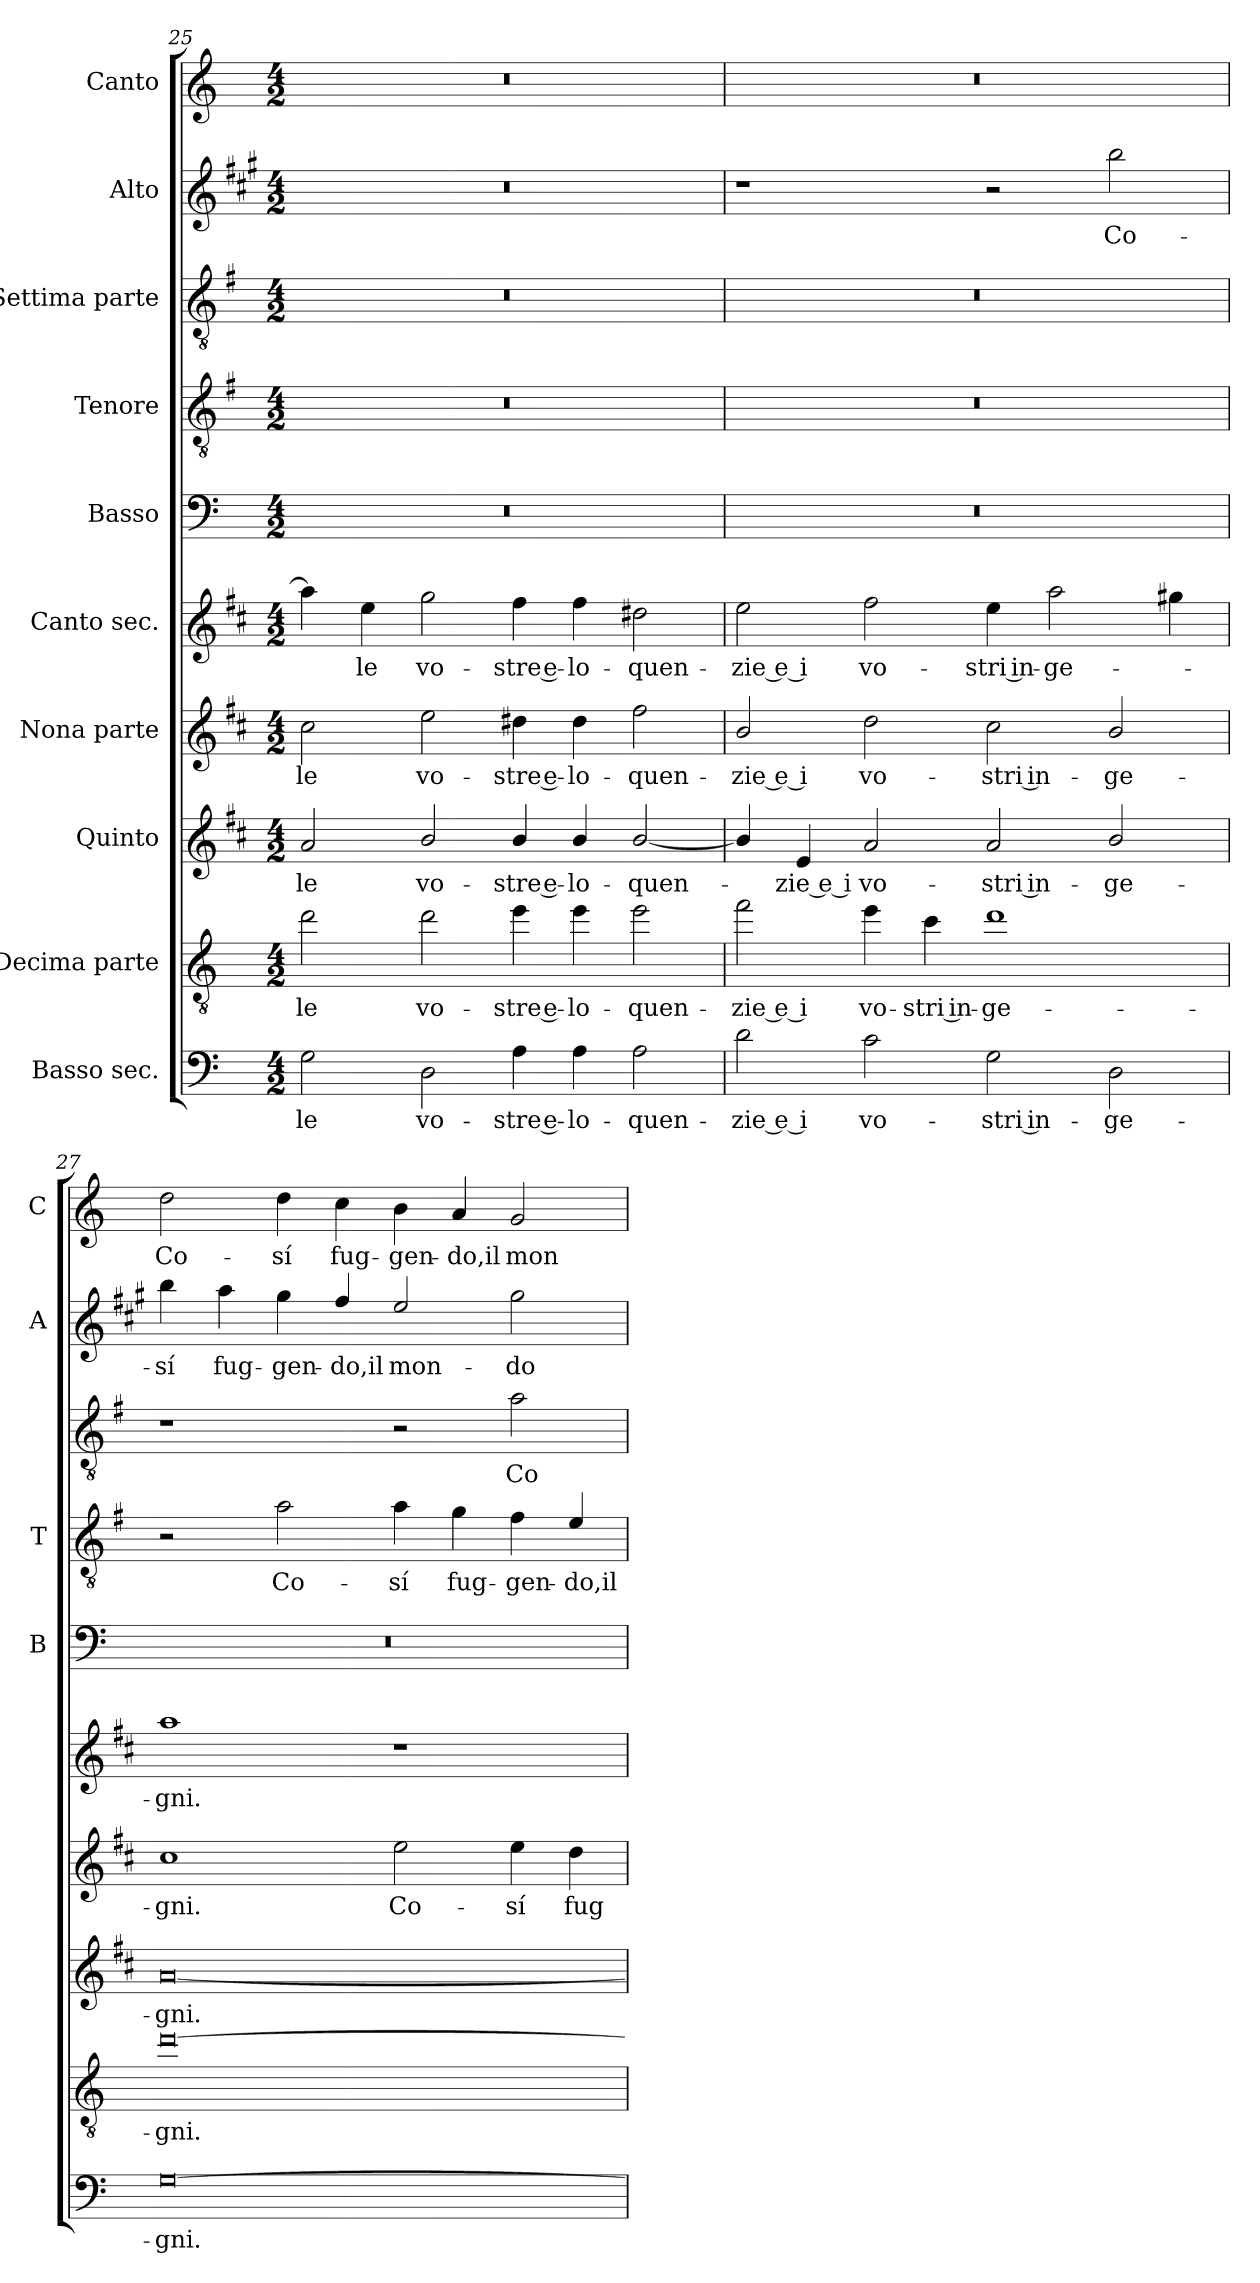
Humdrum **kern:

**kern	**text	**kern	**text	**kern	**text	**kern	**text	**kern	**text	**kern	**kern	**text	**kern	**text	**kern	**text	**kern	**text
*part10	*part10	*part9	*part9	*part8	*part8	*part7	*part7	*part6	*part6	*part5	*part4	*part4	*part3	*part3	*part2	*part2	*part1	*part1
*staff10	*staff10	*staff9	*staff9	*staff8	*staff8	*staff7	*staff7	*staff6	*staff6	*staff5	*staff4	*staff4	*staff3	*staff3	*staff2	*staff2	*staff1	*staff1
*I"Basso sec.	*	*I"Decima parte	*	*I"Quinto	*	*I"Nona parte	*	*I"Canto sec.	*	*I"Basso	*I"Tenore	*	*I"Settima parte	*	*I"Alto	*	*I"Canto	*
*	*	*	*	*	*	*	*	*	*	*I'B	*I'T	*	*	*	*I'A	*	*I'C	*
!!LO:PB:g=z
*clefF4	*	*clefGv2	*	*clefG2	*	*clefG2	*	*clefG2	*	*clefF4	*clefGv2	*	*clefGv2	*	*clefG2	*	*clefG2	*
*	*	*ITrd8c14	*	*ITrd1c2	*	*ITrd1c2	*	*ITrd1c2	*	*	*ITrd4c7	*	*ITrd4c7	*	*ITrd5c9	*	*	*
*k[]	*	*k[]	*	*k[]	*	*k[]	*	*k[]	*	*k[]	*k[]	*	*k[]	*	*k[]	*	*k[]	*
*C:	*	*C:	*	*C:	*	*C:	*	*C:	*	*C:	*C:	*	*C:	*	*C:	*	*C:	*
*M4/2	*	*M4/2	*	*M4/2	*	*M4/2	*	*M4/2	*	*M4/2	*M4/2	*	*M4/2	*	*M4/2	*	*M4/2	*
=25	=25	=25	=25	=25	=25	=25	=25	=25	=25	=25	=25	=25	=25	=25	=25	=25	=25	=25
!	!LO:LY:b	!	!LO:LY:b	!	!LO:LY:b	!	!LO:LY:b	!	!	!	!	!	!	!	!	!	!	!
2G\	le	2d\	le	2g/	le	2b\	le	4gg\]	.	0r	0r	.	0r	.	0r	.	0r	.
!	!	!	!	!	!	!	!	!	!LO:LY:b	!	!	!	!	!	!	!	!	!
.	.	.	.	.	.	.	.	4dd\	le	.	.	.	.	.	.	.	.	.
!	!LO:LY:b	!	!LO:LY:b	!	!LO:LY:b	!	!LO:LY:b	!	!LO:LY:b	!	!	!	!	!	!	!	!	!
2D\	vo-	2d\	vo-	2a/	vo-	2dd\	vo-	2ff\	vo-	.	.	.	.	.	.	.	.	.
!	!LO:LY:b	!	!LO:LY:b	!	!LO:LY:b	!	!LO:LY:b	!	!LO:LY:b	!	!	!	!	!	!	!	!	!
4A\	-stre e-	4e\	-stre e-	4a/	-stre e-	4cc#X\	-stre e-	4ee\	-stre e-	.	.	.	.	.	.	.	.	.
!	!LO:LY:b	!	!LO:LY:b	!	!LO:LY:b	!	!LO:LY:b	!	!LO:LY:b	!	!	!	!	!	!	!	!	!
4A\	-lo-	4e\	-lo-	4a/	-lo-	4cc#\	-lo-	4ee\	-lo-	.	.	.	.	.	.	.	.	.
!	!LO:LY:b	!	!LO:LY:b	!	!LO:LY:b	!	!LO:LY:b	!	!LO:LY:b	!	!	!	!	!	!	!	!	!
2A\	-quen-	2e\	-quen-	[2a/	-quen-	2ee\	-quen-	2cc#X\	-quen-	.	.	.	.	.	.	.	.	.
=26	=26	=26	=26	=26	=26	=26	=26	=26	=26	=26	=26	=26	=26	=26	=26	=26	=26	=26
!	!LO:LY:b	!	!LO:LY:b	!	!	!	!LO:LY:b	!	!LO:LY:b	!	!	!	!	!	!	!	!	!
2d\	-zie e i	2f\	-zie e i	4a/]	.	2a/	-zie e i	2dd\	-zie e i	0r	0r	.	0r	.	1r	.	0r	.
!	!	!	!	!	!LO:LY:b	!	!	!	!	!	!	!	!	!	!	!	!	!
.	.	.	.	4d/	-zie e i	.	.	.	.	.	.	.	.	.	.	.	.	.
!	!LO:LY:b	!	!LO:LY:b	!	!LO:LY:b	!	!LO:LY:b	!	!LO:LY:b	!	!	!	!	!	!	!	!	!
2c\	vo-	4e\	vo-	2g/	vo-	2cc\	vo-	2ee\	vo-	.	.	.	.	.	.	.	.	.
!	!	!	!LO:LY:b	!	!	!	!	!	!	!	!	!	!	!	!	!	!	!
.	.	4c\	-stri in-	.	.	.	.	.	.	.	.	.	.	.	.	.	.	.
!	!LO:LY:b	!	!LO:LY:b	!	!LO:LY:b	!	!LO:LY:b	!	!LO:LY:b	!	!	!	!	!	!	!	!	!
2G\	-stri in-	1d	-ge-	2g/	-stri in-	2b\	-stri in-	4dd\	-stri in-	.	.	.	.	.	2r	.	.	.
!	!	!	!	!	!	!	!	!	!LO:LY:b	!	!	!	!	!	!	!	!	!
.	.	.	.	.	.	.	.	2gg\	-ge-	.	.	.	.	.	.	.	.	.
!	!LO:LY:b	!	!	!	!LO:LY:b	!	!LO:LY:b	!	!	!	!	!	!	!	!	!LO:LY:b	!	!
2D\	-ge-	.	.	2a/	-ge-	2a/	-ge-	.	.	.	.	.	.	.	2dd\	Co-	.	.
.	.	.	.	.	.	.	.	4ff#X\	.	.	.	.	.	.	.	.	.	.
=27	=27	=27	=27	=27	=27	=27	=27	=27	=27	=27	=27	=27	=27	=27	=27	=27	=27	=27
!	!LO:LY:b	!	!LO:LY:b	!	!LO:LY:b	!	!LO:LY:b	!	!LO:LY:b	!	!	!	!	!	!	!LO:LY:b	!	!LO:LY:b
[0G	-gni.	[0d	-gni.	[0g	-gni.	1b	-gni.	1gg	-gni.	0r	2r	.	1r	.	4dd\	-sí	2dd\	Co-
!	!	!	!	!	!	!	!	!	!	!	!	!	!	!	!	!LO:LY:b	!	!
.	.	.	.	.	.	.	.	.	.	.	.	.	.	.	4cc\	fug-	.	.
!	!	!	!	!	!	!	!	!	!	!	!	!LO:LY:b	!	!	!	!LO:LY:b	!	!LO:LY:b
.	.	.	.	.	.	.	.	.	.	.	2d\	Co-	.	.	4b\	-gen-	4dd\	-sí
!	!	!	!	!	!	!	!	!	!	!	!	!	!	!	!	!LO:LY:b	!	!LO:LY:b
.	.	.	.	.	.	.	.	.	.	.	.	.	.	.	4a/	-do,il	4cc\	fug-
!	!	!	!	!	!	!	!LO:LY:b	!	!	!	!	!LO:LY:b	!	!	!	!LO:LY:b	!	!LO:LY:b
.	.	.	.	.	.	2dd\	Co-	1r	.	.	4d\	-sí	2r	.	2g/	mon-	4b\	-gen-
!	!	!	!	!	!	!	!	!	!	!	!	!LO:LY:b	!	!	!	!	!	!LO:LY:b
.	.	.	.	.	.	.	.	.	.	.	4c\	fug-	.	.	.	.	4a/	-do,il
!	!	!	!	!	!	!	!LO:LY:b	!	!	!	!	!LO:LY:b	!	!LO:LY:b	!	!LO:LY:b	!	!LO:LY:b
.	.	.	.	.	.	4dd\	-sí	.	.	.	4B\	-gen-	2d\	Co-	2b\	-do	2g/	mon-
!	!	!	!	!	!	!	!LO:LY:b	!	!	!	!	!LO:LY:b	!	!	!	!	!	!
.	.	.	.	.	.	4cc\	fug-	.	.	.	4A/	-do,il	.	.	.	.	.	.
=	=	=	=	=	=	=	=	=	=	=	=	=	=	=	=	=	=	=
*-	*-	*-	*-	*-	*-	*-	*-	*-	*-	*-	*-	*-	*-	*-	*-	*-	*-	*-
